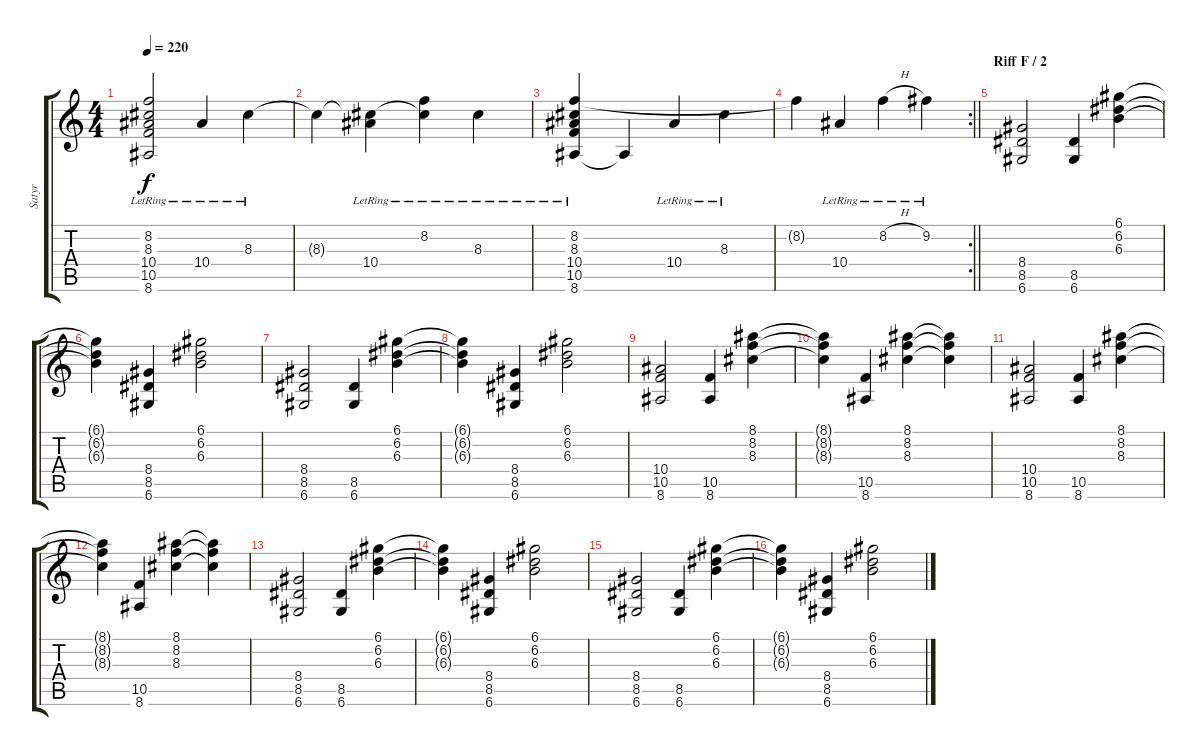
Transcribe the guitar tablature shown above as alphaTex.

\track ("Satyr" "Satyr") {instrument overdrivenguitar}
\staff {score tabs}
\tuning (D4 A3 F3 C3 G2 D2) {hide}
\ts (4 4)
\tempo 220
\clef g2
\ks c
(8.2{lr} 8.3{lr} 10.4{lr} 10.5{lr} 8.6{lr}).2{dy f} 10.4{lr}.4 8.3{lr}.4 |
8.3{t}.4 (8.3{t} 10.4{lr}).4 (8.2{lr} 8.3{lr t}).4 8.3{lr}.4 |
(8.2{lr} 8.3{lr} 10.4{lr} 10.5{lr} 8.6{lr}).4 8.6{t}.4 10.4{lr}.4 8.3{lr}.4 |
\rc 2
\barLineRight lightlight
8.2{t}.4 10.4{lr}.4 8.2{h lr}.4 9.2{lr}.4 |
\section ("" "Riff F / 2")
(8.4 8.5 6.6).2 (8.5 6.6).4 (6.1 6.2 6.3).4 |
(6.1{t} 6.2{t} 6.3{t}).4 (8.4 8.5 6.6).4 (6.1 6.2 6.3).2 |
(8.4 8.5 6.6).2 (8.5 6.6).4 (6.1 6.2 6.3).4 |
(6.1{t} 6.2{t} 6.3{t}).4 (8.4 8.5 6.6).4 (6.1 6.2 6.3).2 |
(10.4 10.5 8.6).2 (10.5 8.6).4 (8.1 8.2 8.3).4 |
(8.1{t} 8.2{t} 8.3{t}).4 (10.5 8.6).4 (8.1 8.2 8.3).4 (8.1{t} 8.2{t} 8.3{t}).4 |
(10.4 10.5 8.6).2 (10.5 8.6).4 (8.1 8.2 8.3).4 |
(8.1{t} 8.2{t} 8.3{t}).4 (10.5 8.6).4 (8.1 8.2 8.3).4 (8.1{t} 8.2{t} 8.3{t}).4 |
(8.4 8.5 6.6).2 (8.5 6.6).4 (6.1 6.2 6.3).4 |
(6.1{t} 6.2{t} 6.3{t}).4 (8.4 8.5 6.6).4 (6.1 6.2 6.3).2 |
(8.4 8.5 6.6).2 (8.5 6.6).4 (6.1 6.2 6.3).4 |
(6.1{t} 6.2{t} 6.3{t}).4 (8.4 8.5 6.6).4 (6.1 6.2 6.3).2
